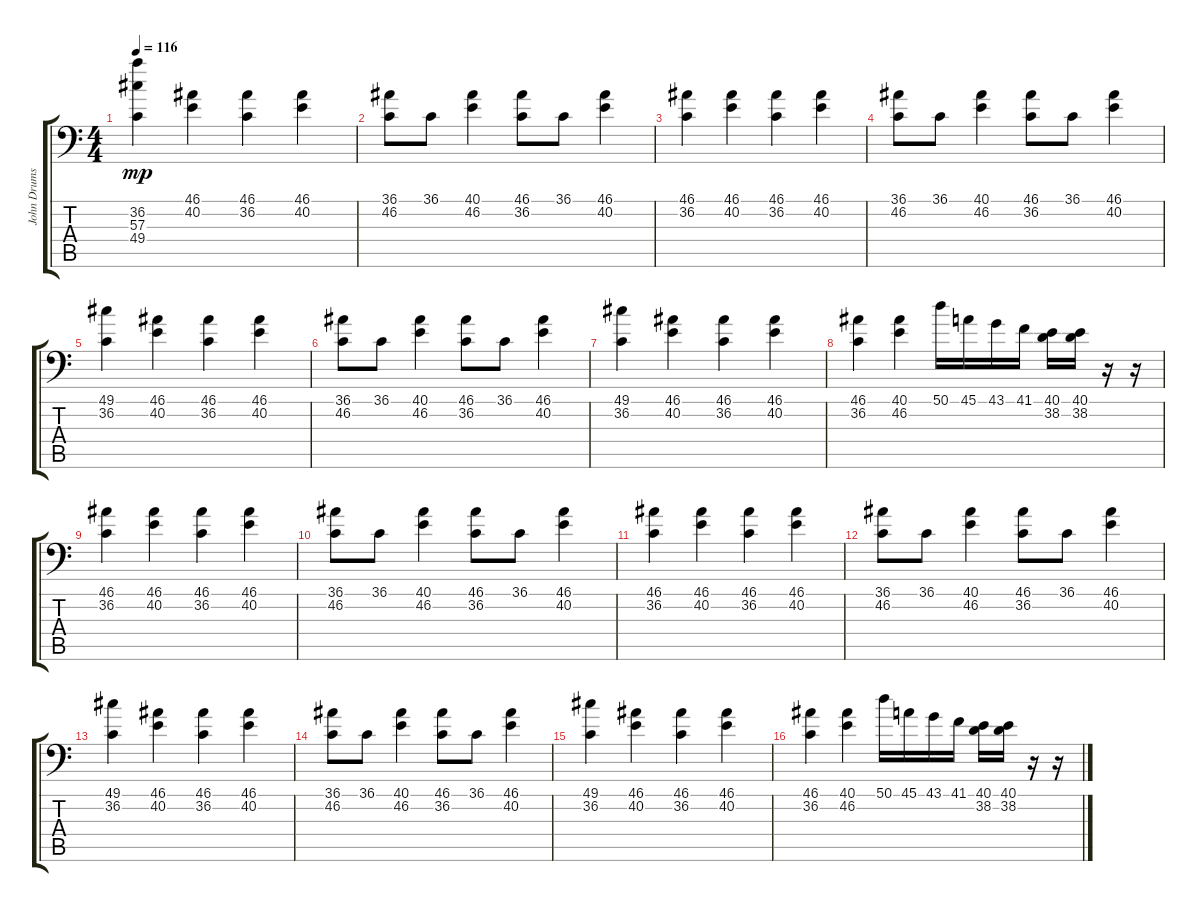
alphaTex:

\track ("John Drums" "John Drums") {instrument acousticgrandpiano}
\staff {score tabs}
\tuning (C-1 C-1 C-1 C-1 C-1 C-1) {hide}
\ts (4 4)
\tempo 116
\clef f4
\ks c
(36.2 57.3 49.4).4{dy mp} (46.1 40.2).4 (46.1 36.2).4 (46.1 40.2).4 |
(36.1 46.2).8 36.1.8 (40.1 46.2).4 (46.1 36.2).8 36.1.8 (46.1 40.2).4 |
(46.1 36.2).4 (46.1 40.2).4 (46.1 36.2).4 (46.1 40.2).4 |
(36.1 46.2).8 36.1.8 (40.1 46.2).4 (46.1 36.2).8 36.1.8 (46.1 40.2).4 |
(49.1 36.2).4 (46.1 40.2).4 (46.1 36.2).4 (46.1 40.2).4 |
(36.1 46.2).8 36.1.8 (40.1 46.2).4 (46.1 36.2).8 36.1.8 (46.1 40.2).4 |
(49.1 36.2).4 (46.1 40.2).4 (46.1 36.2).4 (46.1 40.2).4 |
(46.1 36.2).4 (40.1 46.2).4 50.1.16 45.1.16 43.1.16 41.1.16 (40.1 38.2).16 (40.1 38.2).16 r.16 r.16 |
(46.1 36.2).4 (46.1 40.2).4 (46.1 36.2).4 (46.1 40.2).4 |
(36.1 46.2).8 36.1.8 (40.1 46.2).4 (46.1 36.2).8 36.1.8 (46.1 40.2).4 |
(46.1 36.2).4 (46.1 40.2).4 (46.1 36.2).4 (46.1 40.2).4 |
(36.1 46.2).8 36.1.8 (40.1 46.2).4 (46.1 36.2).8 36.1.8 (46.1 40.2).4 |
(49.1 36.2).4 (46.1 40.2).4 (46.1 36.2).4 (46.1 40.2).4 |
(36.1 46.2).8 36.1.8 (40.1 46.2).4 (46.1 36.2).8 36.1.8 (46.1 40.2).4 |
(49.1 36.2).4 (46.1 40.2).4 (46.1 36.2).4 (46.1 40.2).4 |
(46.1 36.2).4 (40.1 46.2).4 50.1.16 45.1.16 43.1.16 41.1.16 (40.1 38.2).16 (40.1 38.2).16 r.16 r.16
